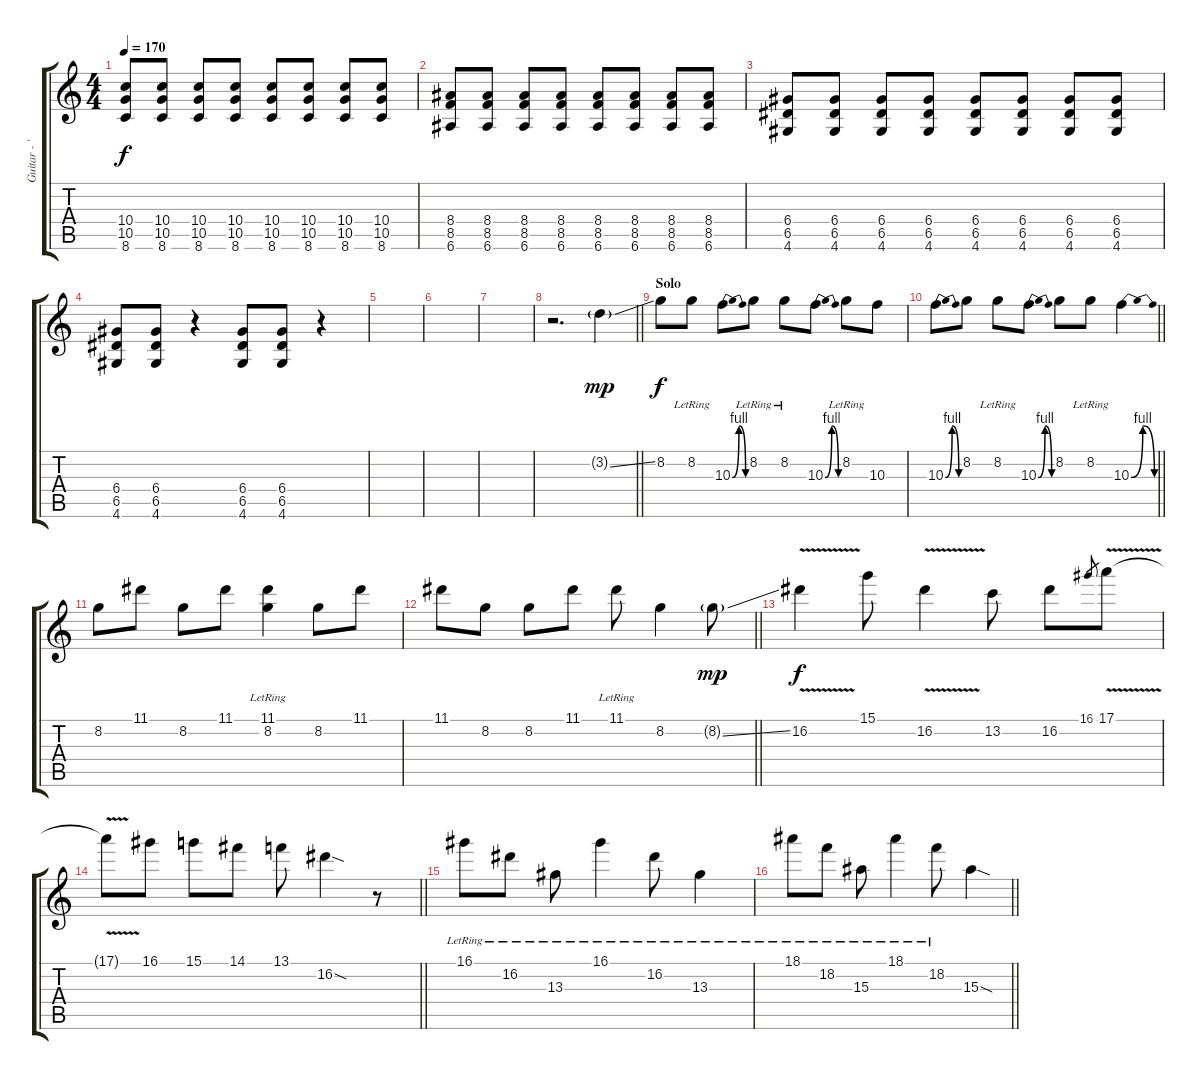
\track ("Guitar - 'Mic" "Guitar - '") {instrument overdrivenguitar}
\staff {score tabs}
\tuning (E4 B3 G3 D3 A2 E2) {hide}
\ts (4 4)
\tempo 170
\clef g2
\ks c
(10.4 10.5 8.6).8{dy f} (10.4 10.5 8.6).8 (10.4 10.5 8.6).8 (10.4 10.5 8.6).8 (10.4 10.5 8.6).8 (10.4 10.5 8.6).8 (10.4 10.5 8.6).8 (10.4 10.5 8.6).8 |
(8.4 8.5 6.6).8 (8.4 8.5 6.6).8 (8.4 8.5 6.6).8 (8.4 8.5 6.6).8 (8.4 8.5 6.6).8 (8.4 8.5 6.6).8 (8.4 8.5 6.6).8 (8.4 8.5 6.6).8 |
(6.4 6.5 4.6).8 (6.4 6.5 4.6).8 (6.4 6.5 4.6).8 (6.4 6.5 4.6).8 (6.4 6.5 4.6).8 (6.4 6.5 4.6).8 (6.4 6.5 4.6).8 (6.4 6.5 4.6).8 |
(6.4 6.5 4.6).8 (6.4 6.5 4.6).8 r.4 (6.4 6.5 4.6).8 (6.4 6.5 4.6).8 r.4 |
|
|
|
\barLineRight lightlight
r.2{d} 3.2{ss g}.4{dy mp volume 14 instrument distortionguitar} |
\section ("" "Solo")
8.2.8{dy f} 8.2{lr}.8 10.3{be (bendrelease 0 0 30 4 30 4 60 0)}.8 8.2{lr}.8 8.2{lr}.8 10.3{be (bendrelease 0 0 30 4 30 4 60 0)}.8 8.2{lr}.8 10.3.8 |
\barLineRight lightlight
10.3{be (bendrelease 0 0 30 4 30 4 60 0)}.8 8.2.8 8.2{lr}.8 10.3{be (bendrelease 0 0 30 4 30 4 60 0)}.8 8.2.8 8.2{lr}.8 10.3{be (bendrelease 0 0 30 4 30 4 60 0)}.4 |
8.2.8 11.1.8 8.2.8 11.1.8 (11.1{lr} 8.2).4 8.2.8 11.1.8 |
\barLineRight lightlight
11.1.8 8.2.8 8.2.8 11.1.8 11.1{lr}.8 8.2.4 8.2{ss g}.8{dy mp} |
16.2{v}.4{dy f} 15.1.8 16.2{v}.4 13.2.8 16.2.8 16.1.8{gr} 17.1{v}.8 |
\barLineRight lightlight
17.1{t}.8 16.1.8 15.1.8 14.1.8 13.1.8 16.2{sod}.4 r.8 |
16.1{lr}.8 16.2{lr}.8 13.3{lr}.8 16.1{lr}.4 16.2{lr}.8 13.3{lr}.4 |
\barLineRight lightlight
18.1{lr}.8 18.2{lr}.8 15.3{lr}.8 18.1{lr}.4 18.2{lr}.8 15.3{sod}.4
